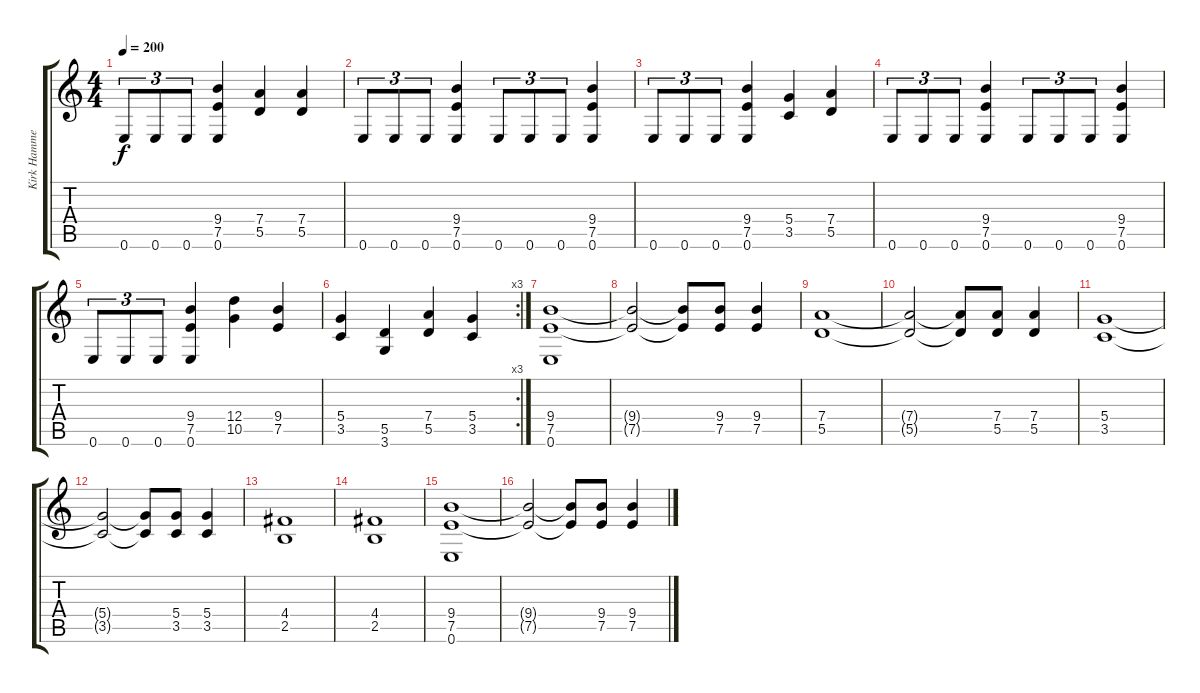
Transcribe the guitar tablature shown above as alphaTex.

\track ("Kirk Hammet" "Kirk Hamme") {instrument distortionguitar}
\staff {score tabs}
\tuning (E4 B3 G3 D3 A2 E2) {hide}
\ts (4 4)
\tempo 200
\clef g2
\ks c
0.6.8{tu (3 2) dy f} 0.6.8{tu (3 2)} 0.6.8{tu (3 2)} (9.4 7.5 0.6).4 (7.4 5.5).4 (7.4 5.5).4 |
0.6.8{tu (3 2)} 0.6.8{tu (3 2)} 0.6.8{tu (3 2)} (9.4 7.5 0.6).4 0.6.8{tu (3 2)} 0.6.8{tu (3 2)} 0.6.8{tu (3 2)} (9.4 7.5 0.6).4 |
0.6.8{tu (3 2)} 0.6.8{tu (3 2)} 0.6.8{tu (3 2)} (9.4 7.5 0.6).4 (5.4 3.5).4 (7.4 5.5).4 |
0.6.8{tu (3 2)} 0.6.8{tu (3 2)} 0.6.8{tu (3 2)} (9.4 7.5 0.6).4 0.6.8{tu (3 2)} 0.6.8{tu (3 2)} 0.6.8{tu (3 2)} (9.4 7.5 0.6).4 |
0.6.8{tu (3 2)} 0.6.8{tu (3 2)} 0.6.8{tu (3 2)} (9.4 7.5 0.6).4 (12.4 10.5).4 (9.4 7.5).4 |
\rc 3
(5.4 3.5).4 (5.5 3.6).4 (7.4 5.5).4 (5.4 3.5).4 |
(9.4 7.5 0.6).1 |
(9.4{t} 7.5{t}).2 (9.4{t} 7.5{t}).8 (9.4 7.5).8 (9.4 7.5).4 |
(7.4 5.5).1 |
(7.4{t} 5.5{t}).2 (7.4{t} 5.5{t}).8 (7.4 5.5).8 (7.4 5.5).4 |
(5.4 3.5).1 |
(5.4{t} 3.5{t}).2 (5.4{t} 3.5{t}).8 (5.4 3.5).8 (5.4 3.5).4 |
(4.4 2.5).1 |
(4.4 2.5).1 |
(9.4 7.5 0.6).1 |
(9.4{t} 7.5{t}).2 (9.4{t} 7.5{t}).8 (9.4 7.5).8 (9.4 7.5).4
